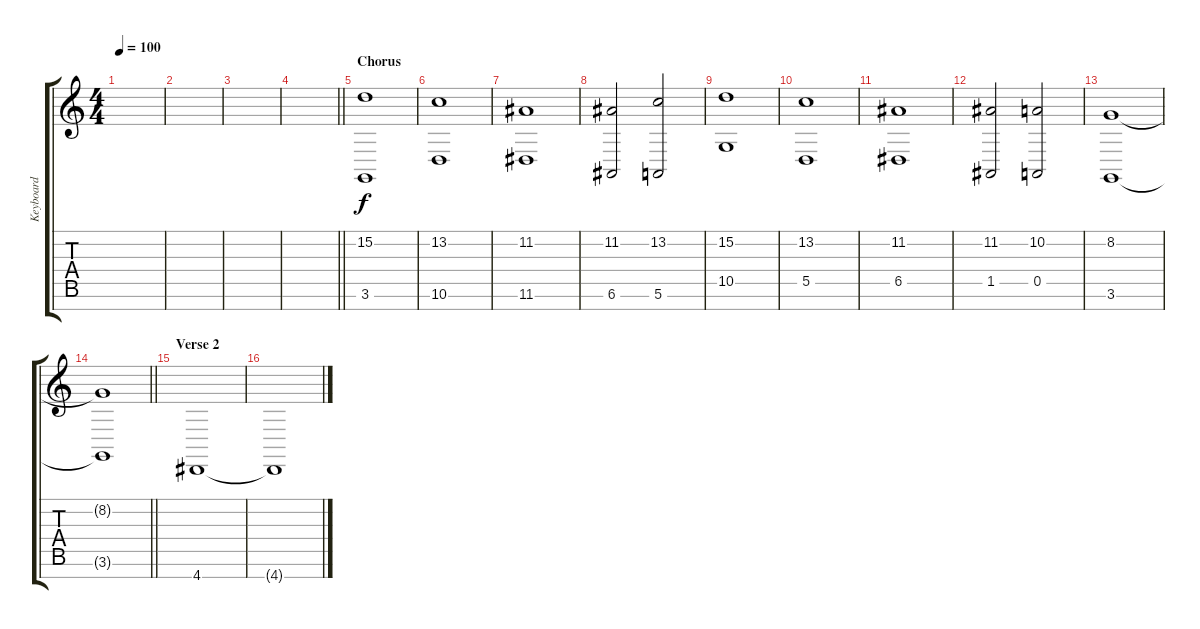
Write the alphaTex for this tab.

\track ("Keyboard" "Keyboard") {instrument stringensemble2}
\staff {score tabs}
\tuning (E4 B3 G3 D3 A2 E2 B1) {hide}
\ts (4 4)
\tempo 100
\clef g2
\ks c
|
|
|
\barLineRight lightlight
|
\section ("" "Chorus")
(15.2 3.6).1{volume 8} |
(13.2 10.6).1 |
(11.2 11.6).1 |
(11.2 6.6).2 (13.2 5.6).2 |
(15.2 10.5).1 |
(13.2 5.5).1 |
(11.2 6.5).1 |
(11.2 1.5).2 (10.2 0.5).2 |
(8.2 3.6).1 |
\barLineRight lightlight
(8.2{t} 3.6{t}).1 |
\section ("" "Verse 2")
4.7.1{volume 10} |
4.7{t}.1
